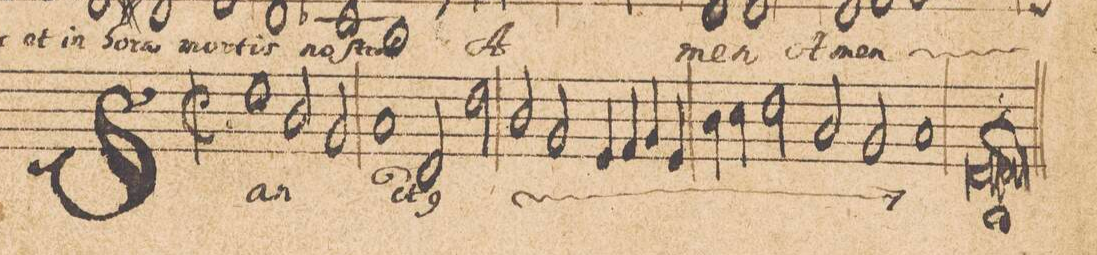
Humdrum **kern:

**kern	**text
*I"[BASSVS.]	*
*clefF4	*
*k[b-]	*
*met(c|)	*
*M2/1	*
*all\right	*
1F	San-
2D/	.
2BB-/	.
=2-	=2-
1C	.
2FF/	-ct(us)
*2\right	*ij
2F\	San-
=3-	=3-
2D/	.
2BB-/	.
4GG/	.
4AA/	.
4BB-/	.
4GG/	.
=4-	=4-
4D\	.
4E\	.
2F\	.
2C/	.
2BB-/	.
=5-	=5-
1C	.
1FF	-ct(us)
*	*Xij
=6||	=6||
*-	*-
